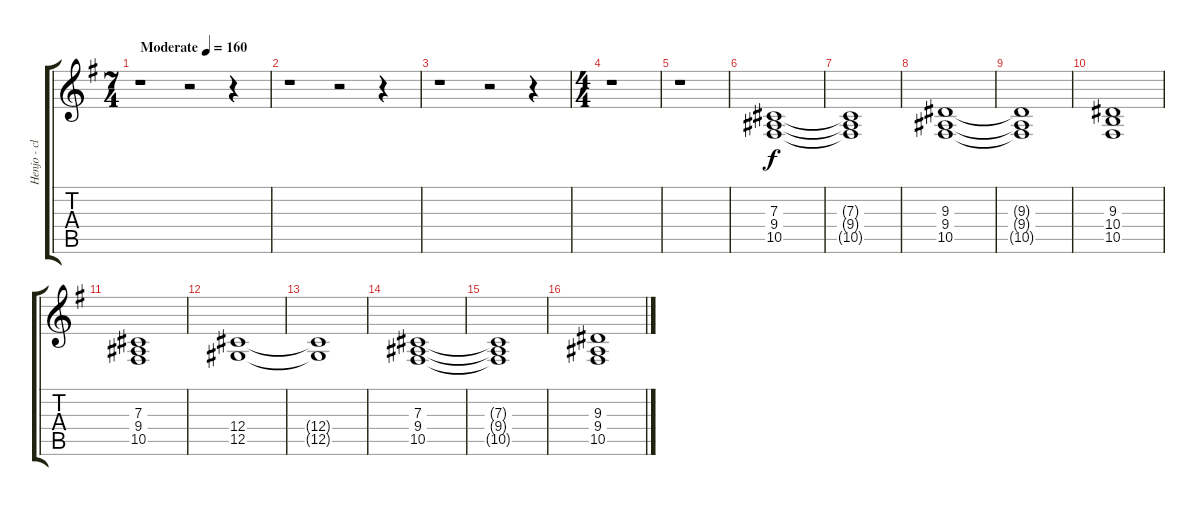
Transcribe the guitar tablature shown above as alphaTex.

\track ("Henjo - claviers" "Henjo - cl") {instrument drawbarorgan}
\staff {score tabs}
\tuning (Eb4 Bb3 Gb3 Db3 Ab2 Eb2) {hide}
\ts (7 4)
\tempo (160 "Moderate")
\clef g2
\ks g
r.1{dy f instrument drawbarorgan} r.2 r.4 |
r.1 r.2 r.4 |
r.1 r.2 r.4 |
\ts (4 4)
r.1 |
r.1 |
(7.3 9.4 10.5).1 |
(7.3{t} 9.4{t} 10.5{t}).1 |
(9.3 9.4 10.5).1 |
(9.3{t} 9.4{t} 10.5{t}).1 |
(9.3 10.4 10.5).1 |
(7.3 9.4 10.5).1 |
(12.4 12.5).1 |
(12.4{t} 12.5{t}).1 |
(7.3 9.4 10.5).1 |
(7.3{t} 9.4{t} 10.5{t}).1 |
(9.3 9.4 10.5).1
